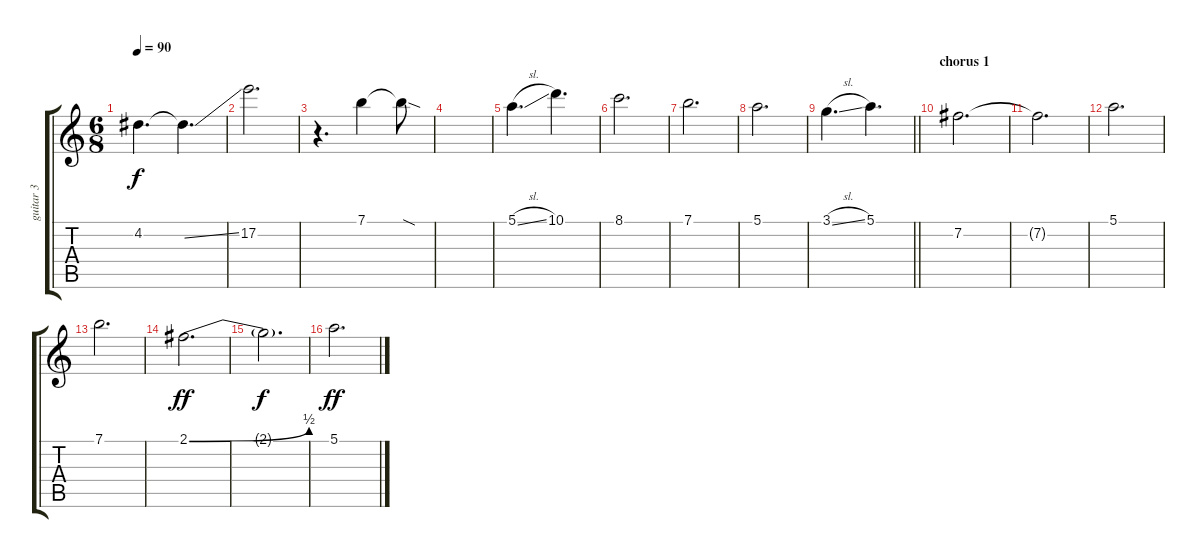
\track ("guitar 3" "guitar 3") {instrument electricguitarjazz}
\staff {score tabs}
\tuning (E4 B3 G3 D3 A2 E2) {hide}
\ts (6 8)
\tempo 90
\clef g2
\ks c
4.2.4{d dy f} 4.2{ss t}.4{d} |
17.2.2{d} |
r.4{d} 7.1.4 7.1{sod t}.8 |
|
5.1{sl}.4{d} 10.1.4{d} |
8.1.2{d} |
7.1.2{d} |
5.1.2{d} |
\barLineRight lightlight
3.1{sl}.4{d} 5.1.4{d} |
\section ("" "chorus 1")
7.2.2{d} |
7.2{t}.2{d} |
5.1.2{d} |
7.1.2{d} |
2.1{be (bend 0 0 60 2)}.2{d dy ff} |
2.1{t}.2{d dy f} |
5.1.2{d dy ff}
